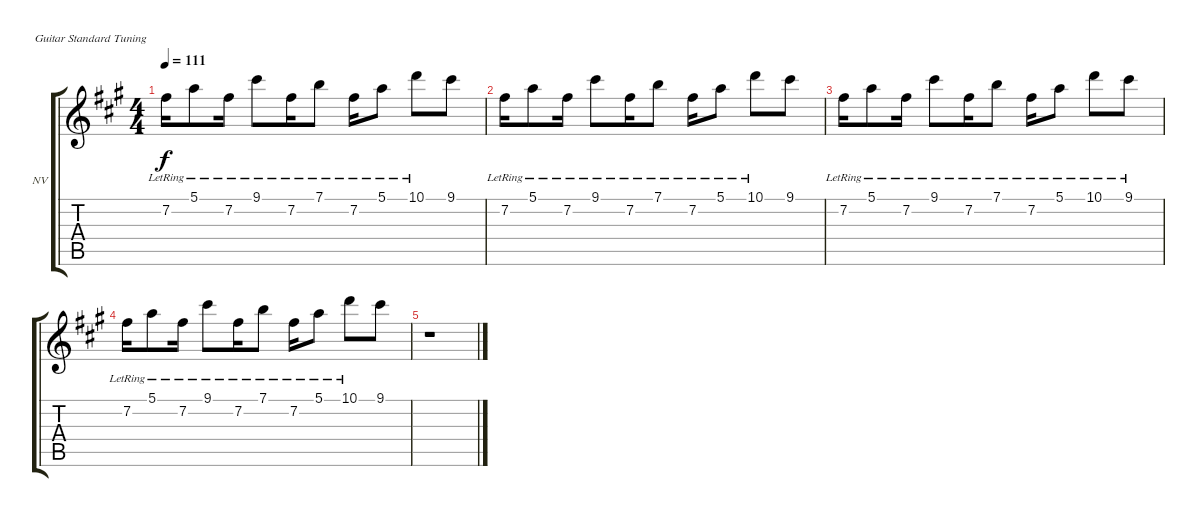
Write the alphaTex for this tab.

\defaultSystemsLayout 4
\bracketExtendMode groupsimilarinstruments
\firstSystemTrackNameOrientation horizontal
\otherSystemsTrackNameOrientation horizontal
\track ("Nick Valensi" "NV") {instrument electricguitarclean}
\staff {score tabs}
\tuning (E4 B3 G3 D3 A2 E2)
\ts (4 4)
\tempo 111
\clef g2
\ks a
7.2{lr}.16{dy f} 5.1{lr}.8 7.2{lr}.16 9.1{lr}.8 7.2{lr}.16 7.1{lr}.8 7.2{lr}.16 5.1{lr}.8 10.1{lr}.8 9.1.8 |
7.2{lr}.16 5.1{lr}.8 7.2{lr}.16 9.1{lr}.8 7.2{lr}.16 7.1{lr}.8 7.2{lr}.16 5.1{lr}.8 10.1{lr}.8 9.1.8 |
7.2{lr}.16 5.1{lr}.8 7.2{lr}.16 9.1{lr}.8 7.2{lr}.16 7.1{lr}.8 7.2{lr}.16 5.1{lr}.8 10.1{lr}.8 9.1{lr}.8 |
7.2{lr}.16 5.1{lr}.8 7.2{lr}.16 9.1{lr}.8 7.2{lr}.16 7.1{lr}.8 7.2{lr}.16 5.1{lr}.8 10.1{lr}.8 9.1.8 |
r.1
